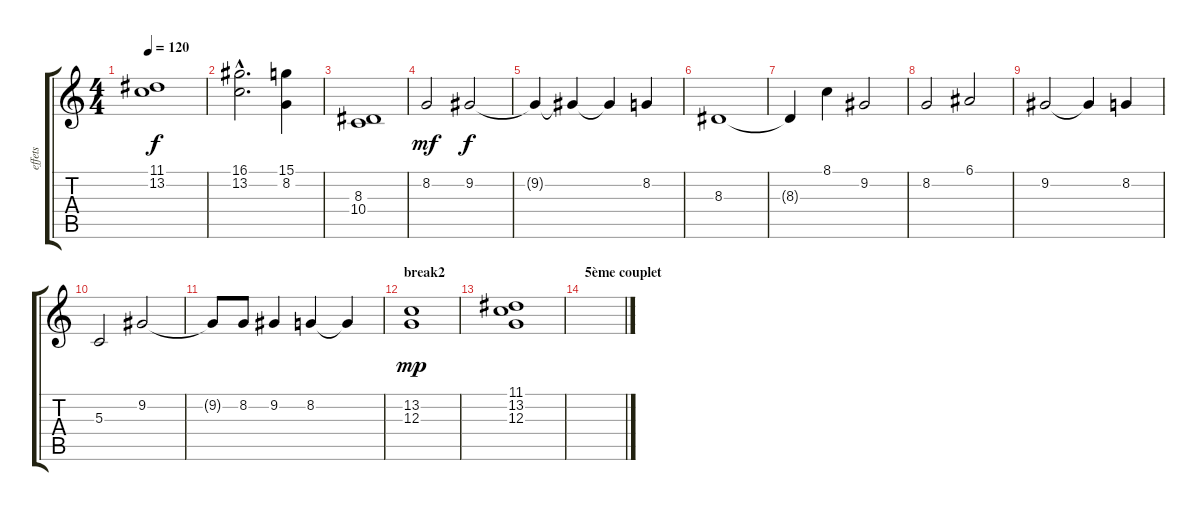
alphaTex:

\track ("effets" "effets") {instrument choiraahs}
\staff {score tabs}
\tuning (E4 B3 G3 D3 A2 E2) {hide}
\ts (4 4)
\tempo 120
\clef g2
\ks c
(11.1 13.2).1{dy f} |
(16.1{hac} 13.2{hac}).2{d} (15.1 8.2).4 |
(8.3 10.4).1 |
8.2.2{dy mf} 9.2.2{dy f} |
9.2{t}.4 9.2{t}.4 9.2{t}.4 8.2.4 |
8.3.1 |
8.3{t}.4 8.1.4 9.2.2 |
8.2.2 6.1.2 |
9.2.2 9.2{t}.4 8.2.4 |
5.3.2 9.2.2 |
9.2{t}.8 8.2.8 9.2.4 8.2.4 8.2{t}.4 |
\section ("" "break2")
(13.2 12.3).1{dy mp} |
(11.1 13.2 12.3).1 |
\section ("" "5ème couplet")
